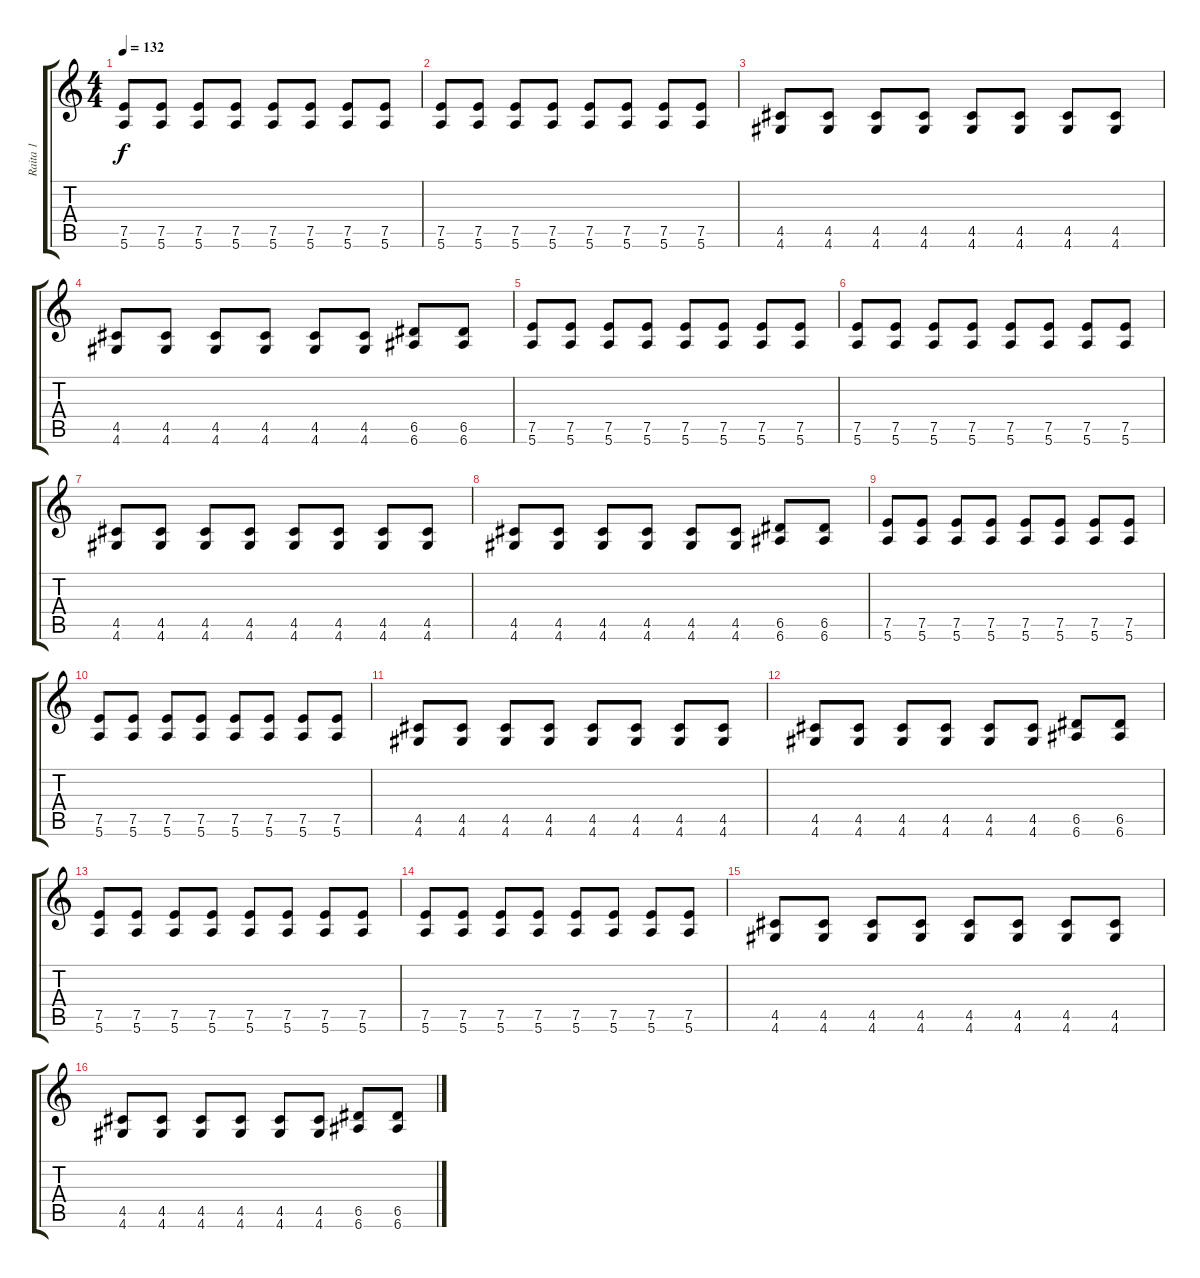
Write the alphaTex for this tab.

\track ("Raita 1" "Raita 1") {instrument distortionguitar}
\staff {score tabs}
\tuning (E4 B3 G3 D3 A2 E2) {hide}
\ts (4 4)
\tempo 132
\clef g2
\ks c
(7.5 5.6).8{dy f} (7.5 5.6).8 (7.5 5.6).8 (7.5 5.6).8 (7.5 5.6).8 (7.5 5.6).8 (7.5 5.6).8 (7.5 5.6).8 |
(7.5 5.6).8 (7.5 5.6).8 (7.5 5.6).8 (7.5 5.6).8 (7.5 5.6).8 (7.5 5.6).8 (7.5 5.6).8 (7.5 5.6).8 |
(4.5 4.6).8 (4.5 4.6).8 (4.5 4.6).8 (4.5 4.6).8 (4.5 4.6).8 (4.5 4.6).8 (4.5 4.6).8 (4.5 4.6).8 |
(4.5 4.6).8 (4.5 4.6).8 (4.5 4.6).8 (4.5 4.6).8 (4.5 4.6).8 (4.5 4.6).8 (6.5 6.6).8 (6.5 6.6).8 |
(7.5 5.6).8 (7.5 5.6).8 (7.5 5.6).8 (7.5 5.6).8 (7.5 5.6).8 (7.5 5.6).8 (7.5 5.6).8 (7.5 5.6).8 |
(7.5 5.6).8 (7.5 5.6).8 (7.5 5.6).8 (7.5 5.6).8 (7.5 5.6).8 (7.5 5.6).8 (7.5 5.6).8 (7.5 5.6).8 |
(4.5 4.6).8 (4.5 4.6).8 (4.5 4.6).8 (4.5 4.6).8 (4.5 4.6).8 (4.5 4.6).8 (4.5 4.6).8 (4.5 4.6).8 |
(4.5 4.6).8 (4.5 4.6).8 (4.5 4.6).8 (4.5 4.6).8 (4.5 4.6).8 (4.5 4.6).8 (6.5 6.6).8 (6.5 6.6).8 |
(7.5 5.6).8 (7.5 5.6).8 (7.5 5.6).8 (7.5 5.6).8 (7.5 5.6).8 (7.5 5.6).8 (7.5 5.6).8 (7.5 5.6).8 |
(7.5 5.6).8 (7.5 5.6).8 (7.5 5.6).8 (7.5 5.6).8 (7.5 5.6).8 (7.5 5.6).8 (7.5 5.6).8 (7.5 5.6).8 |
(4.5 4.6).8 (4.5 4.6).8 (4.5 4.6).8 (4.5 4.6).8 (4.5 4.6).8 (4.5 4.6).8 (4.5 4.6).8 (4.5 4.6).8 |
(4.5 4.6).8 (4.5 4.6).8 (4.5 4.6).8 (4.5 4.6).8 (4.5 4.6).8 (4.5 4.6).8 (6.5 6.6).8 (6.5 6.6).8 |
(7.5 5.6).8 (7.5 5.6).8 (7.5 5.6).8 (7.5 5.6).8 (7.5 5.6).8 (7.5 5.6).8 (7.5 5.6).8 (7.5 5.6).8 |
(7.5 5.6).8 (7.5 5.6).8 (7.5 5.6).8 (7.5 5.6).8 (7.5 5.6).8 (7.5 5.6).8 (7.5 5.6).8 (7.5 5.6).8 |
(4.5 4.6).8 (4.5 4.6).8 (4.5 4.6).8 (4.5 4.6).8 (4.5 4.6).8 (4.5 4.6).8 (4.5 4.6).8 (4.5 4.6).8 |
(4.5 4.6).8 (4.5 4.6).8 (4.5 4.6).8 (4.5 4.6).8 (4.5 4.6).8 (4.5 4.6).8 (6.5 6.6).8 (6.5 6.6).8
